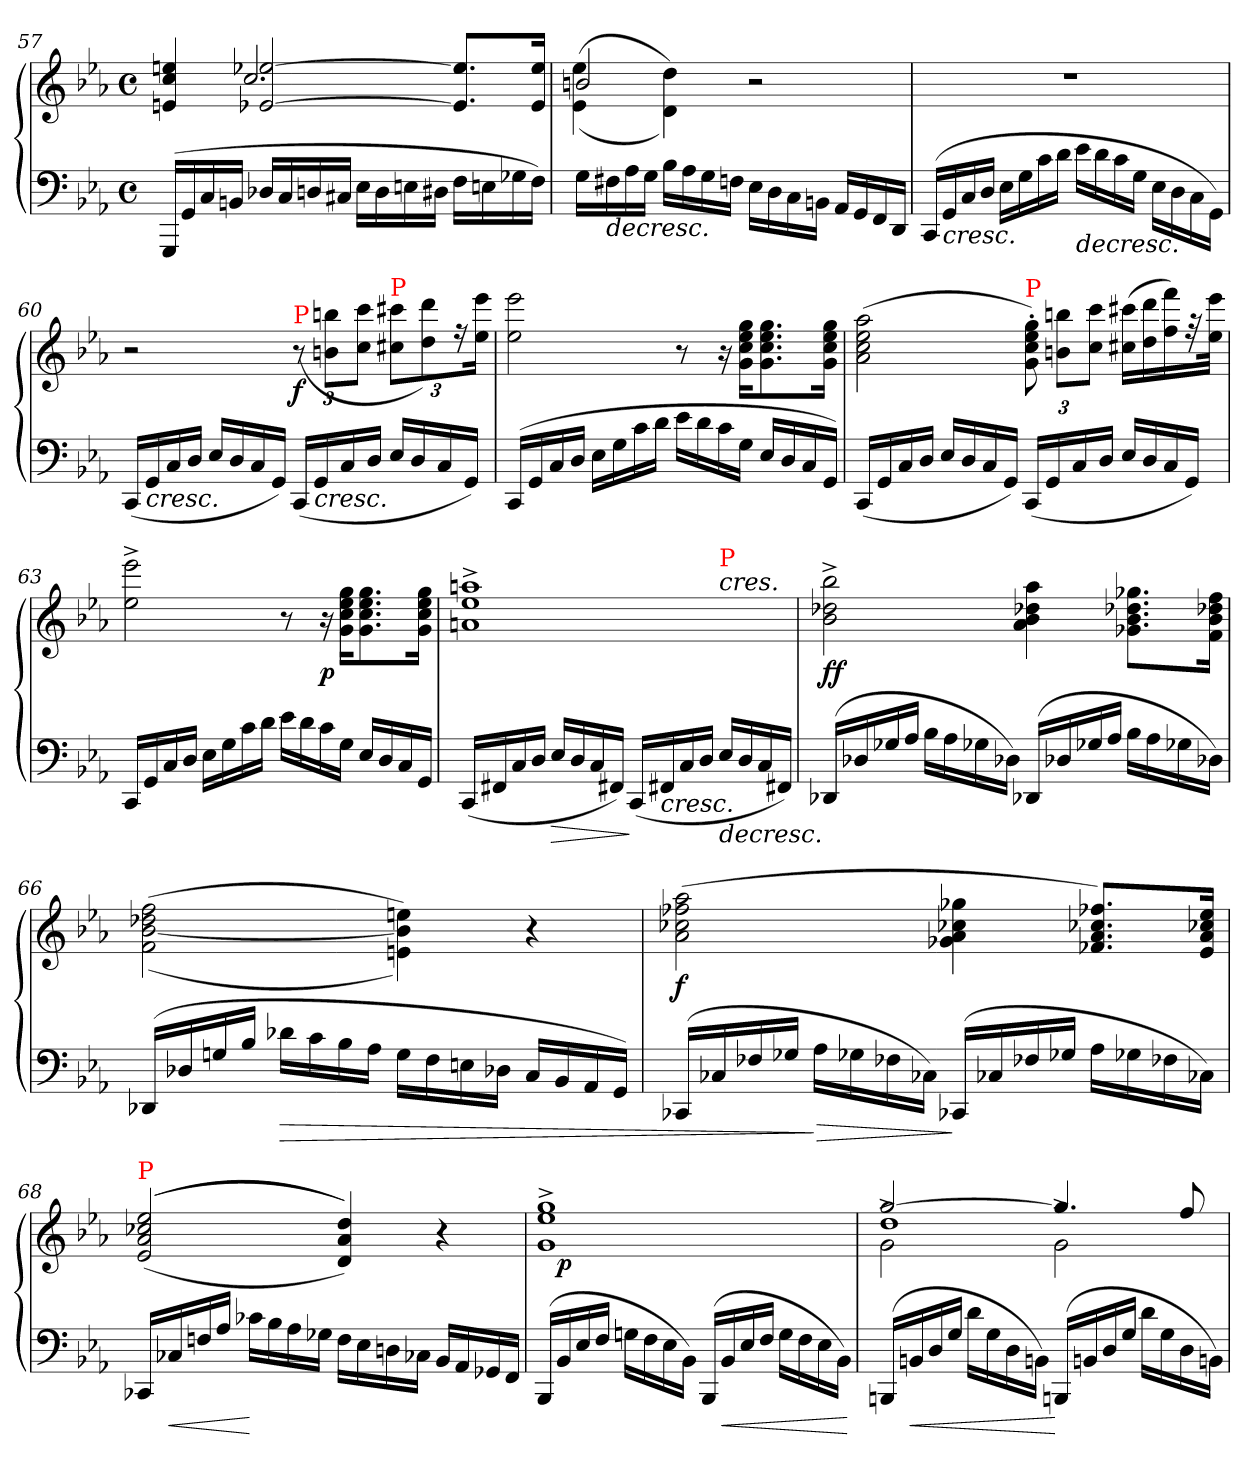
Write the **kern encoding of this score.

**kern	**dynam	**kern	**dynam
*part2	*part2	*part1	*part1
*staff2	*staff2	*staff1	*staff1
*clefF4	*	*clefG2	*
*k[b-e-a-]	*	*k[b-e-a-]	*
*c:	*	*c:	*
*M4/4	*	*M4/4	*
*met(c)	*	*met(c)	*
=57	=57	=57	=57
*	*	*^	*
(>16GGGLL	.	4en/ 4cc/ 4een/	4ryy	.
16GG	.	.	.	.
16C	.	.	.	.
16BBnJJ	.	.	.	.
16D-XLL	.	[2e-X/ [2ee-X/	2.cc/	.
16C	.	.	.	.
16Dn	.	.	.	.
16C#XJJ	.	.	.	.
16E-LL	.	.	.	.
16D	.	.	.	.
16En	.	.	.	.
16D#XJJ	.	.	.	.
16FLL	.	8.e-/] 8.ee-/]L	.	.
16En	.	.	.	.
16G-X	.	.	.	.
16FJJ)	.	16e- 16ee-Jk	.	.
!!LO:LB:g=z	!!
=58	=58	=58	=58	=58
16GLL	.	2bn	(>(<4e- 4ee-	.
!	!LO:HP:b	!	!	!
16F#X	>	.	.	.
16A-	.	.	.	.
16GJJ	.	.	.	.
16B-LL	.	.	4d 4dd))	.
16A-	.	.	.	.
16G	.	.	.	.
16FnJJ	.	.	.	.
16E-LL	.	2r	2ryy	.
16D\	.	.	.	.
16C	.	.	.	.
16BBnJJ	.	.	.	.
16AA-LL	.	.	.	.
16GG	.	.	.	.
16FF	.	.	.	.
16DDJJ	.	.	.	.
*	*	*v	*v	*
=59	=59	=59	=59
(>16CCLL	.	1r	.
!	!LO:HP:b	!	!
16GG	<	.	.
16C	.	.	.
16DJJ	.	.	.
16E-LL	.	.	.
16G	.	.	.
16c	.	.	.
16dJJ	.	.	.
!	!LO:HP:b	!	!
16e-LL	>	.	.
16d	.	.	.
16c	.	.	.
16GJJ	.	.	.
16E-\LL	.	.	.
16D	.	.	.
16C	.	.	.
16GGJJ)	.	.	.
=60	=60	=60	=60
(<16CCLL	.	2r	.
!	!LO:HP:b	!	!
16GG	<	.	.
16C	.	.	.
16DJJ	.	.	.
16E-LL	.	.	.
16D	.	.	.
16C	.	.	.
16GGJJ)	.	.	.
*	*	*Xbrackettup	*
!	!	!LO:TX:a:color=#FF0000:t=P	!
(<16CCLL	.	(>12r	f
!	!LO:HP:b	!	!
16GG	<	.	.
.	.	12bn 12bbnL	.
16C	.	.	.
.	.	12cc 12cccJ	.
16DJJ	.	.	.
!	!	!LO:TX:a:color=#FF0000:t=P	!
16E-LL	.	12cc#X 12ccc#XL	.
16D	.	.	.
.	.	12dd 12ddd)	.
16C	.	.	.
.	.	24r	.
16GGJJ)	.	.	.
.	.	24ee- 24eee-Jk	.
!!LO:LB:g=z
=61	=61	=61	=61
(>16CCLL	.	2ee- 2eee-	.
16GG	.	.	.
16C	.	.	.
16DJJ	.	.	.
16E-LL	.	.	.
16G	.	.	.
16c	.	.	.
16dJJ	.	.	.
16e-LL	.	8r	.
16d	.	.	.
16c	.	16r	.
16GJJ	.	16g 16cc 16ee- 16ggKL	.
16E-LL	.	8.g 8.cc 8.ee- 8.gg	.
16D	.	.	.
16C	.	.	.
16GGJJ)	.	16g 16cc 16ee- 16ggJk	.
=62	=62	=62	=62
(<16CCLL	.	(>2a- 2cc 2ee- 2aa-	.
16GG	.	.	.
16C	.	.	.
16DJJ	.	.	.
16E-LL	.	.	.
16D	.	.	.
16C	.	.	.
16GGJJ)	.	.	.
!	!	!LO:TX:a:color=#FF0000:t=P	!
(<16CCLL	.	12g'> 12cc'> 12ee-'> 12gg'>)	.
16GG	.	.	.
.	.	12bn 12bbnL	.
16C	.	.	.
.	.	12cc 12cccJ	.
16DJJ	.	.	.
16E-LL	.	(>16cc#X 16ccc#XLL	.
16D	.	16dd 16ddd	.
16C	.	16ff 16fff)	.
16GGJJ)	.	32r	.
.	.	32ee- 32eee-JJk	.
=63	=63	=63	=63
16CCLL	.	2ee-^< 2eee-^<	.
16GG	.	.	.
16C	.	.	.
16DJJ	.	.	.
16E-LL	.	.	.
16G	.	.	.
16c	.	.	.
16dJJ	.	.	.
16e-LL	.	8r	.
16d	.	.	.
16c	.	16r	p
16GJJ	.	16g 16cc 16ee- 16ggKL	.
16E-/LL	.	8.g 8.cc 8.ee- 8.gg	.
16D	.	.	.
16C	.	.	.
16GGJJ	.	16g 16cc 16ee- 16ggJk	.
!!LO:LB:g=z
=64	=64	=64	=64
*	*	*^	*
(<16CCLL	.	1an^> 1ee-^> 1aan^>	2.ryy	fz fz
16FF#X	.	.	.	.
16C	.	.	.	.
16DJJ	.	.	.	.
!	!LO:HP:b	!	!	!
16E-LL	>	.	.	.
16D	.	.	.	.
16C	.	.	.	.
16FF#XJJ)	.	.	.	.
(<16CCLL	]	.	.	.
!	!LO:HP:b	!	!	!
16FF#X	<	.	.	.
16C	.	.	.	.
16DJJ	.	.	.	.
!	!	!	!LO:TX:i:t=cres.	!
!	!	!	!LO:TX:a:color=#FF0000:t=P	!
!	!LO:HP:b	!	!	!
16E-LL	>	.	4ryy	.
16D	.	.	.	.
16C	.	.	.	.
16FF#XJJ)	.	.	.	.
*	*	*v	*v	*
=65	=65	=65	=65
(>16DD-XLL	.	2b-^> 2dd-X^> 2bb-^>	ff
16D-X	.	.	.
16G-X	.	.	.
16A-JJ	.	.	.
16B-LL	.	.	.
16A-	.	.	.
16G-X	.	.	.
16D-XJJ)	.	.	.
(>16DD-XLL	.	4a- 4b- 4dd-X 4aa-	.
16D-X	.	.	.
16G-X	.	.	.
16A-JJ	.	.	.
16B-LL	.	8.g-X 8.b- 8.dd-X 8.gg-XL	.
16A-	.	.	.
16G-X	.	.	.
16D-XJJ)	.	16f 16b- 16dd-X 16ffJk	.
=66	=66	=66	=66
(>16DD-XLL	.	(>(<2f\ [2b-\ 2dd-X\ 2ff\	.
16D-X	.	.	.
16Gn	.	.	.
16B-JJ	.	.	.
!	!LO:HP:n=1:b	!	!
16d-XLL	[ >	.	.
16c	.	.	.
16B-	.	.	.
16A-JJ	.	.	.
16GLL	.	4en\ 4b-\] 4een\))	.
16F	.	.	.
16En	.	.	.
16D-XJJ	.	.	.
16CLL	.	4r	.
16BB-	.	.	.
16AA-	.	.	.
16GGJJ)	[	.	.
!!LO:PB:g=z
=67	=67	=67	=67
(>16CC-XLL	.	(>2a- 2cc-X 2ff-X 2aa-	f
16C-X	.	.	.
16F-X	.	.	.
16G-XJJ	.	.	.
!	!LO:HP:n=1:b	!	!
16A-LL	] >	.	.
16G-X	.	.	.
16F-X	.	.	.
16C-XJJ)	.	.	.
(>16CC-XLL	]	4g-X 4a- 4cc-X 4gg-X	.
16C-X	.	.	.
16F-X	.	.	.
16G-XJJ	.	.	.
16A-LL	.	8.f-X/ 8.a-/ 8.cc-X/ 8.ff-X/L)	.
16G-X	.	.	.
16F-X	.	.	.
16C-XJJ)	.	16e- 16a- 16cc-X 16ee-Jk	.
=68	=68	=68	=68
!	!	!LO:TX:a:color=#FF0000:t=P	!
16CC-XLL	.	(<(>(>2e- 2a- 2cc-X 2ee-	.
!	!LO:HP:b	!	!
16C-X	<	.	.
16Fn	.	.	.
16A-JJ	.	.	.
16c-XLL	[	.	.
16B-	.	.	.
16A-	.	.	.
16G-XJJ	.	.	.
16FLL	.	4d 4a- 4dd)))	.
16E-	.	.	.
16Dn	.	.	.
16C-XJJ	[	.	.
16BB-LL	.	4r	.
16AA-	.	.	.
16GG-X	.	.	.
16FFJJ	.	.	.
=69	=69	=69	=69
*	*	*^	*
(>16BBB-LL	.	1g^> 1ee-^> 1gg^>	16ryy	fz fz
16BB-	.	.	2...ryy	p
16E-	.	.	.	.
16FJJ	.	.	.	.
16GnLL	.	.	.	.
16F	.	.	.	.
16E-	.	.	.	.
16BB-JJ)	.	.	.	.
(>16BBB-LL	.	.	.	.
!	!LO:HP:b	!	!	!
16BB-	<	.	.	.
16E-	.	.	.	.
16FJJ	.	.	.	.
16GLL	]	.	.	.
16F	.	.	.	.
16E-	.	.	.	.
16BB-JJ)	.	.	.	.
.	[	.	.	.
!!LO:LB:g=z
=70	=70	=70	=70	=70
*	*	*	*^	*
(>16BBBnLL	.	[2gg	1dd	2g^<\	.
!	!LO:HP:b	!	!	!	!
16BBn	<	.	.	.	.
16D	.	.	.	.	.
16GJJ	.	.	.	.	.
16dLL	]	.	.	.	.
16G	.	.	.	.	.
16D	.	.	.	.	.
16BBnJJ)	.	.	.	.	.
(>16BBBnLL	[	4.gg]	.	2g^<\	.
16BBn	.	.	.	.	.
16D	.	.	.	.	.
16GJJ	.	.	.	.	.
16dLL	[	.	.	.	.
16G	.	.	.	.	.
16D	.	8ff	.	.	.
16BBnJJ)	.	.	.	.	.
*	*	*v	*v	*v	*
.	]	.	.
=	=	=	=
*-	*-	*-	*-
